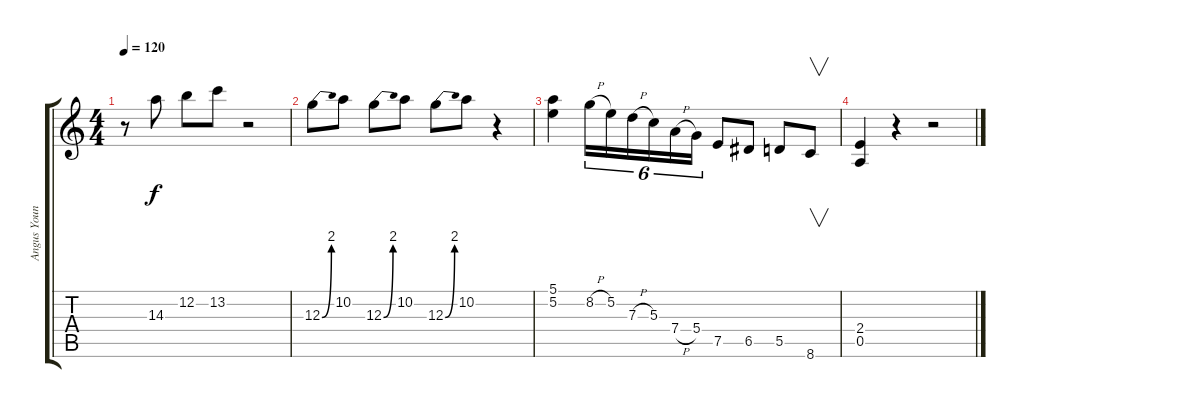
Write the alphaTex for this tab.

\track ("Angus Young" "Angus Youn") {instrument distortionguitar}
\staff {score tabs}
\tuning (E4 B3 G3 D3 A2 E2) {hide}
\ts (4 4)
\tempo 120
\clef g2
\ks c
r.8{dy f} 14.3.8 12.2.8 13.2.8 r.2 |
12.3{be (bend 0 0 60 8)}.8 10.2.8 12.3{be (bend 0 0 60 8)}.8 10.2.8 12.3{be (bend 0 0 60 8)}.8 10.2.8 r.4 |
(5.1 5.2).4 8.2{h}.16{tu (6 4)} 5.2.16{tu (6 4)} 7.3{h}.16{tu (6 4)} 5.3.16{tu (6 4)} 7.4{h}.16{tu (6 4)} 5.4.16{tu (6 4)} 7.5.8 6.5.8 5.5.8 8.6.8{v} |
(2.4 0.5).4 r.4 r.2
